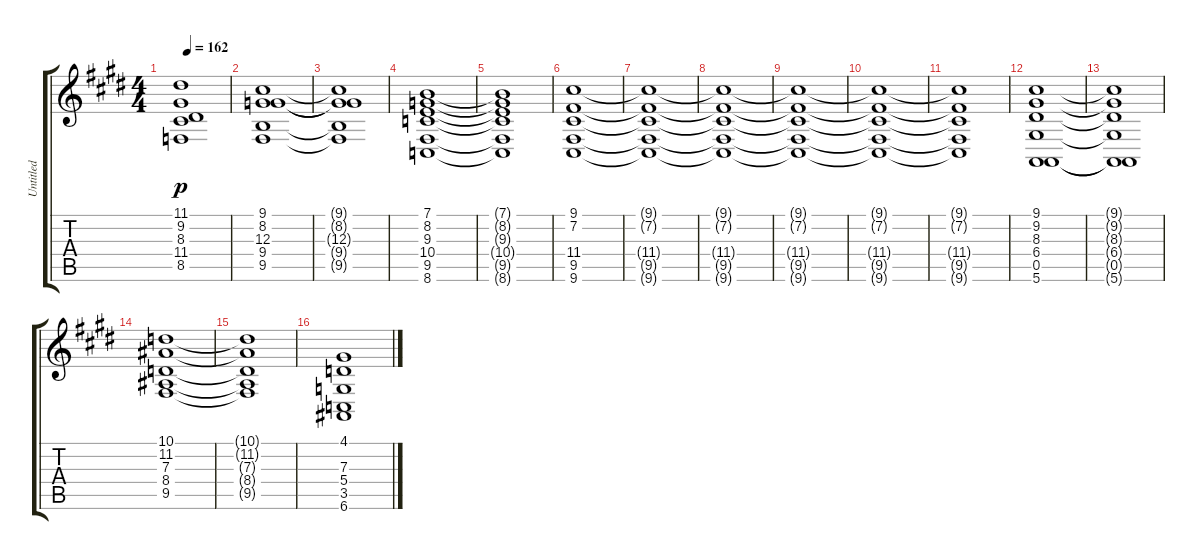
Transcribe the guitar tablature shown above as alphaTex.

\track ("Untitled" "Untitled") {instrument pad3polysynth}
\staff {score tabs}
\tuning (E4 B3 G3 D3 A2 E2) {hide}
\ts (4 4)
\tempo 162
\clef g2
\ks e
(11.1{t} 9.2{t} 8.3{t} 11.4{t} 8.5{t}).1{dy p} |
\ks c#minor
(9.1 8.2 12.3 9.4 9.5).1 |
\ks e
(9.1{t} 8.2{t} 12.3{t} 9.4{t} 9.5{t}).1 |
\ks c#minor
(7.1 8.2 9.3 10.4 9.5 8.6).1 |
\ks e
(7.1{t} 8.2{t} 9.3{t} 10.4{t} 9.5{t} 8.6{t}).1 |
\ks c#minor
(9.1 7.2 11.4 9.5 9.6).1 |
\ks e
(9.1{t} 7.2{t} 11.4{t} 9.5{t} 9.6{t}).1 |
\ks c#minor
(9.1{t} 7.2{t} 11.4{t} 9.5{t} 9.6{t}).1 |
\ks e
(9.1{t} 7.2{t} 11.4{t} 9.5{t} 9.6{t}).1 |
\ks c#minor
(9.1{t} 7.2{t} 11.4{t} 9.5{t} 9.6{t}).1 |
(9.1{t} 7.2{t} 11.4{t} 9.5{t} 9.6{t}).1 |
\ks e
(9.1 9.2 8.3 6.4 0.5 5.6).1 |
\ks c#minor
(9.1{t} 9.2{t} 8.3{t} 6.4{t} 0.5{t} 5.6{t}).1 |
(10.1 11.2 7.3 8.4 9.5).1 |
\ks e
(10.1{t} 11.2{t} 7.3{t} 8.4{t} 9.5{t}).1 |
\ks c#minor
(4.1 7.3 5.4 3.5 6.6).1
